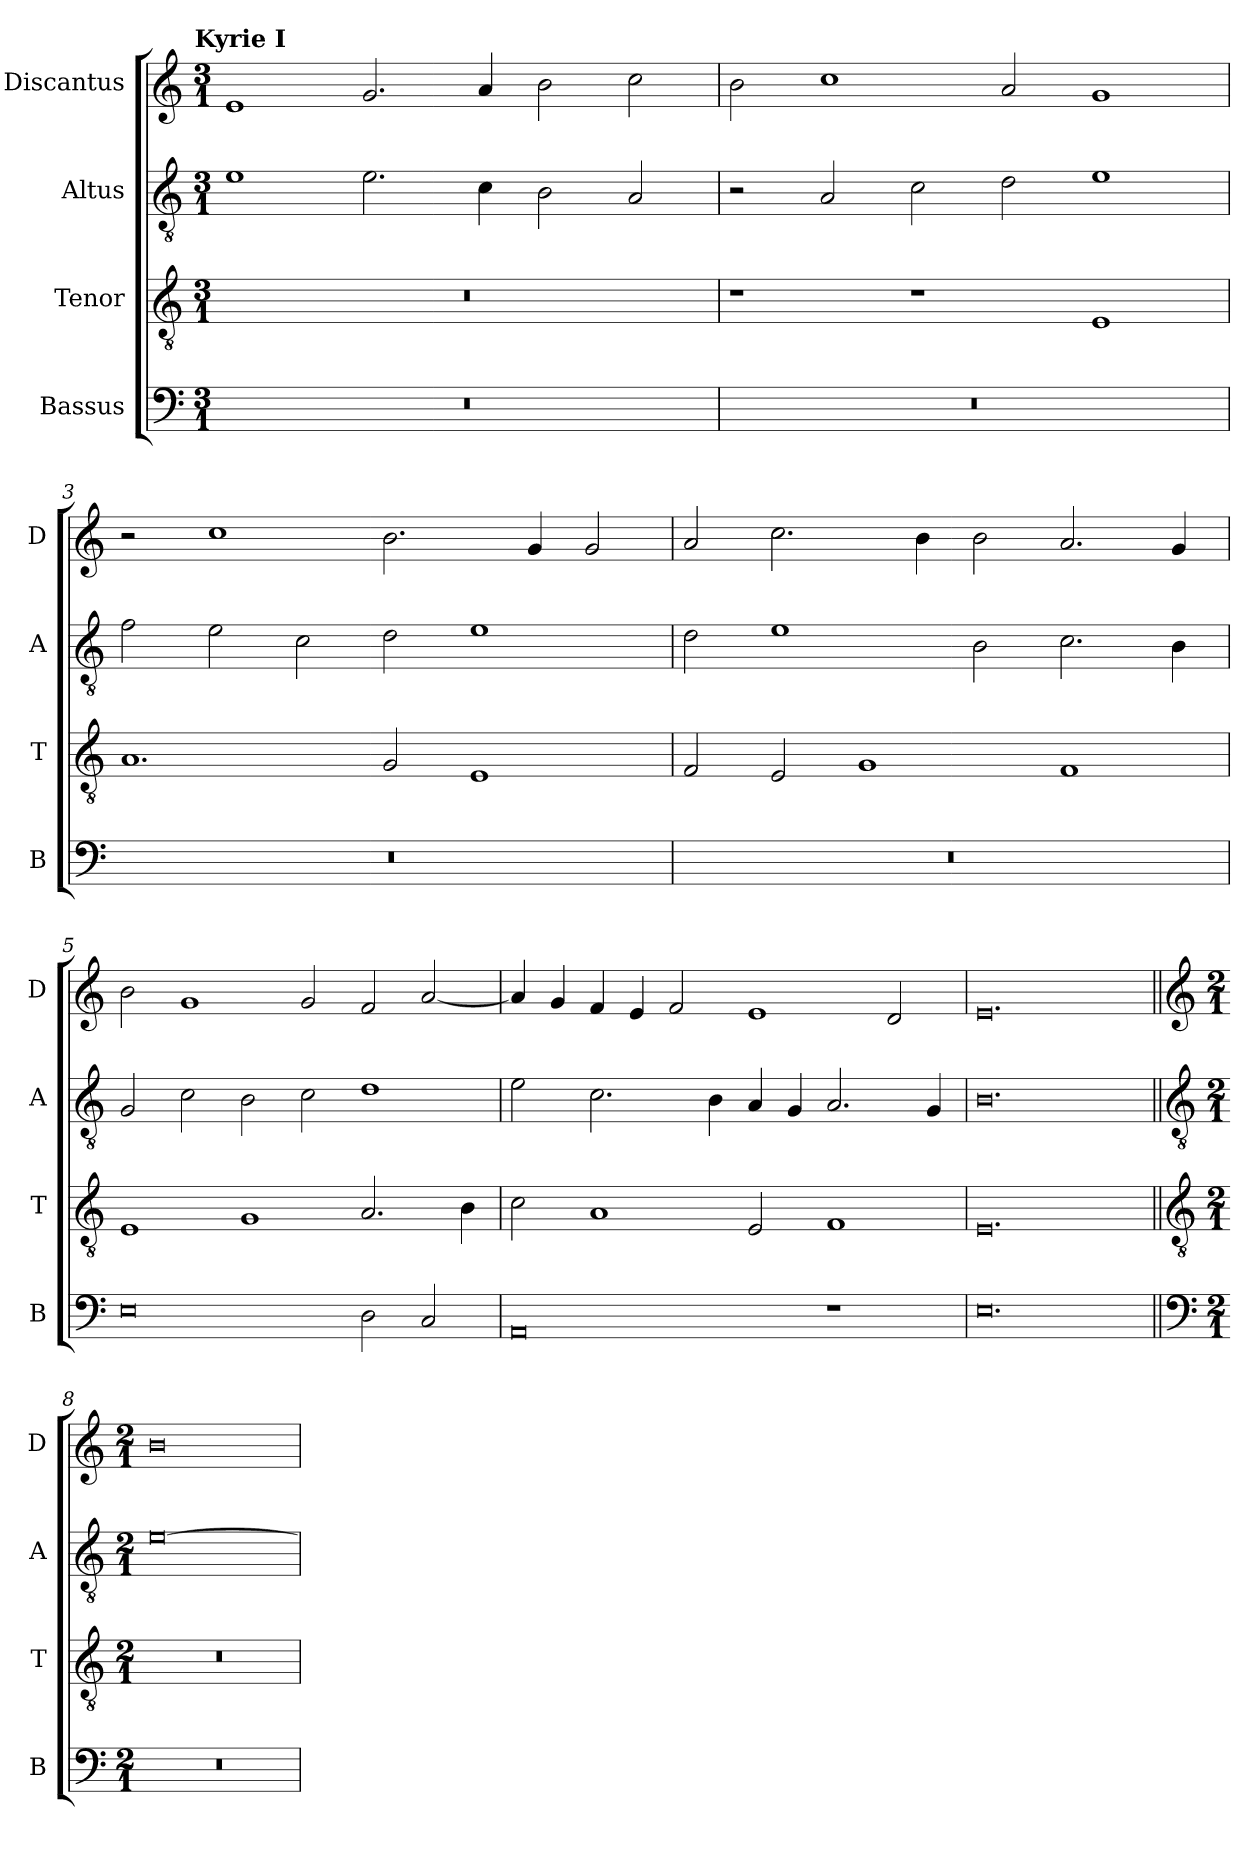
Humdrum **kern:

**kern	**kern	**kern	**kern
*part4	*part3	*part2	*part1
*staff4	*staff3	*staff2	*staff1
*I"Bassus	*I"Tenor	*I"Altus	*I"Discantus
*I'B	*I'T	*I'A	*I'D
*clefF4	*clefGv2	*clefGv2	*clefG2
*k[]	*k[]	*k[]	*k[]
!!LO:TX:omd:t=Kyrie I
*M3/1	*M3/1	*M3/1	*M3/1
=1	=1	=1	=1
0.r	0.r	1e	1e
.	.	2.e\	2.g/
.	.	4c\	4a/
.	.	2B\	2b\
.	.	2A/	2cc\
=2	=2	=2	=2
0.r	1r	2r	2b\
.	.	2A/	1cc
.	1r	2c\	.
.	.	2d\	2a/
.	1E	1e	1g
=3	=3	=3	=3
0.r	1.A	2f\	2r
.	.	2e\	1cc
.	.	2c\	.
.	2G/	2d\	2.b\
.	1E	1e	.
.	.	.	4g/
.	.	.	2g/
=4	=4	=4	=4
0.r	2F/	2d\	2a/
.	2E/	1e	2.cc\
.	1G	.	.
.	.	.	4b\
.	.	2B\	2b\
.	1F	2.c\	2.a/
.	.	4B\	4g/
=5	=5	=5	=5
0E	1E	2G/	2b\
.	.	2c\	1g
.	1G	2B\	.
.	.	2c\	2g/
2D\	2.A/	1d	2f/
2C/	.	.	[2a/
.	4B\	.	.
=6	=6	=6	=6
0AA	2c\	2e\	4a/]
.	.	.	4g/
.	1A	2.c\	4f/
.	.	.	4e/
.	.	.	2f/
.	.	4B\	.
.	2E/	4A/	1e
.	.	4G/	.
1r	1F	2.A/	.
.	.	.	2d/
.	.	4G/	.
=7	=7	=7	=7
0.E	0.E	0.B	0.e
!!LO:LB:g=z
=8||	=8||	=8||	=8||
*clefF4	*clefGv2	*clefGv2	*clefG2
*k[]	*k[]	*k[]	*k[]
*M2/1	*M2/1	*M2/1	*M2/1
0r	0r	[0e	0b
=	=	=	=
*-	*-	*-	*-
